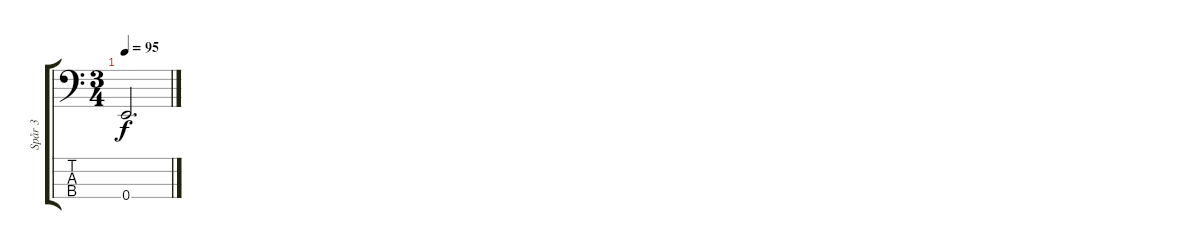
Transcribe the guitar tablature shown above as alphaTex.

\track ("Spår 3" "Spår 3") {instrument electricbassfinger}
\staff {score tabs}
\tuning (G2 D2 A1 E1) {hide}
\ts (3 4)
\tempo 95
\clef f4
\ks c
0.4.2{d dy f}
